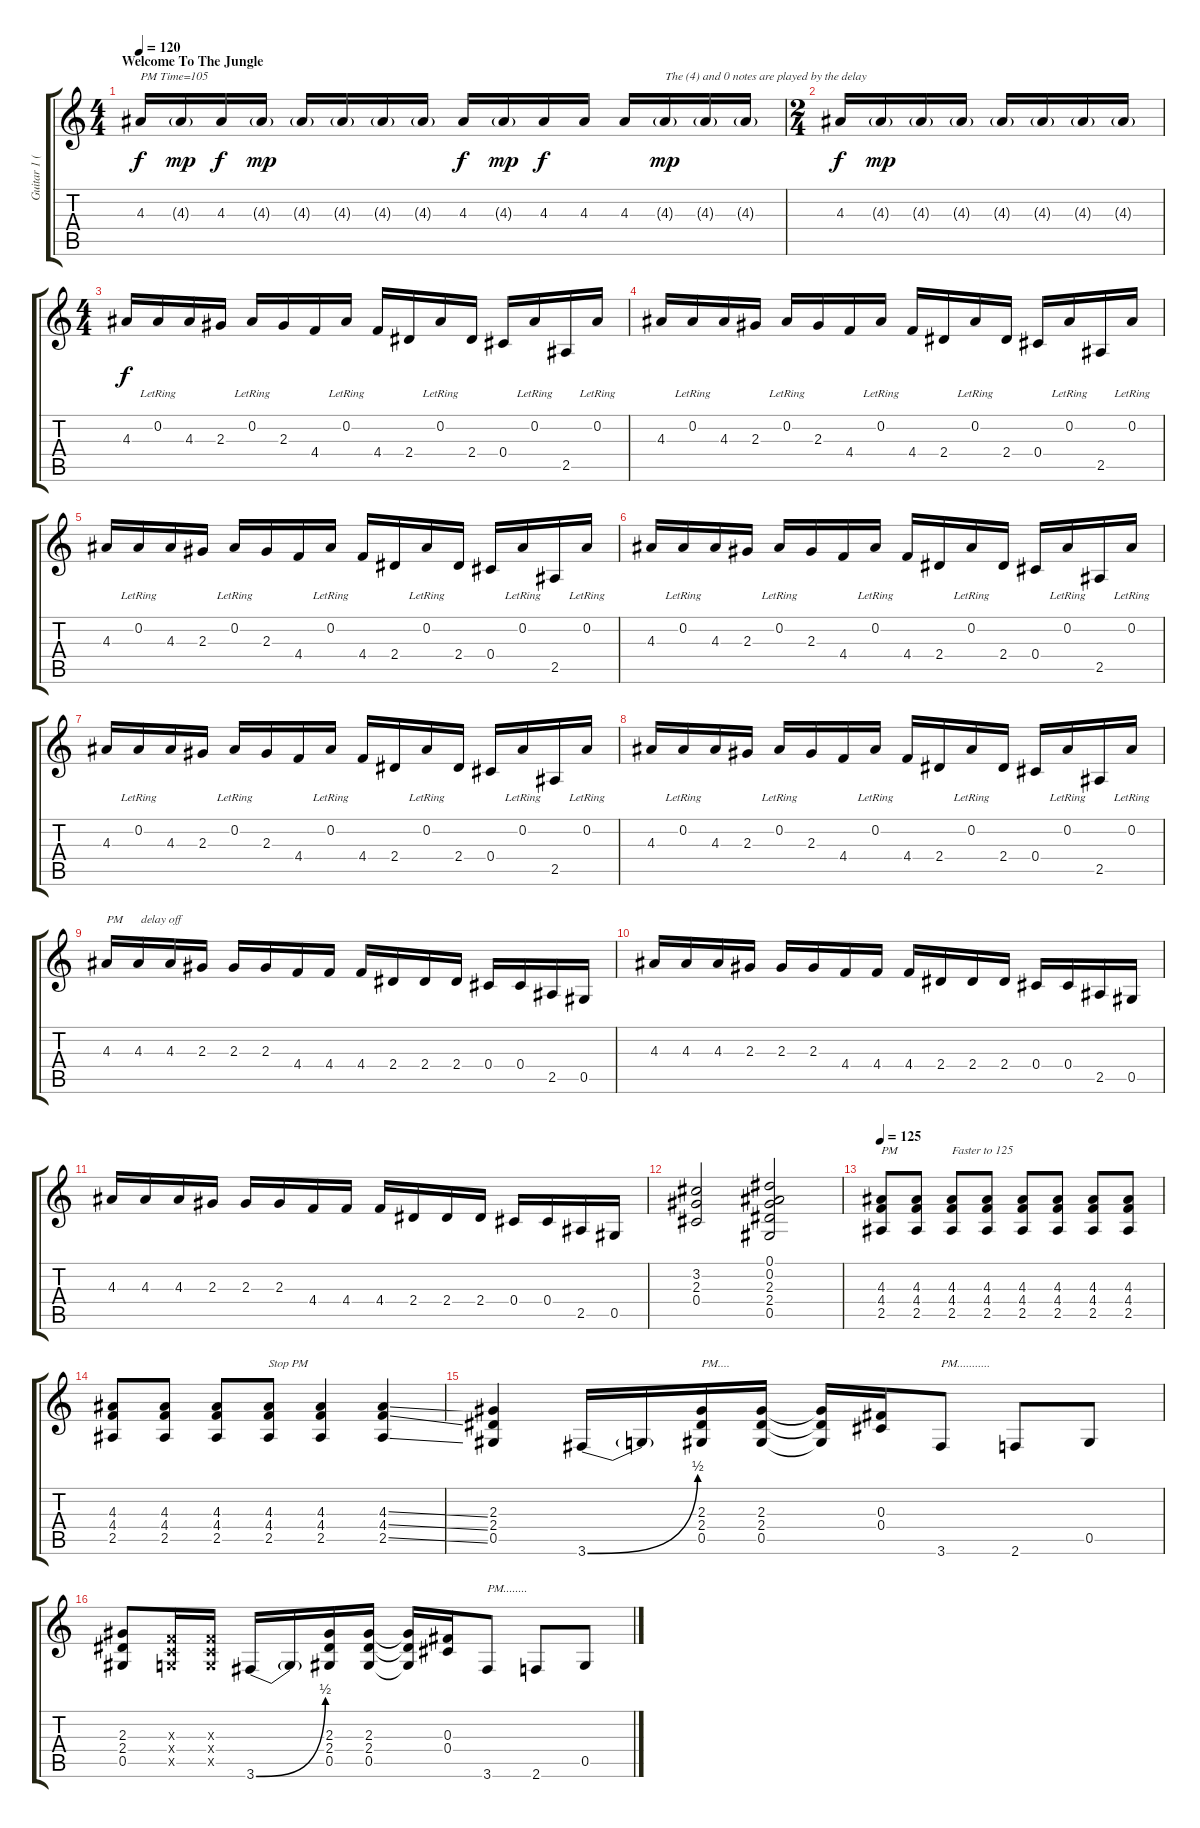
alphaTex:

\track ("Guitar 1 (Slash)" "Guitar 1 (") {instrument overdrivenguitar}
\staff {score tabs}
\tuning (Eb4 Bb3 Gb3 Db3 Ab2 Eb2) {hide}
\ts (4 4)
\section ("" "Welcome To The Jungle")
\tempo 120
\tempo 105
\tempo 120
\clef g2
\ks c
4.3.16{txt "PM Time=105" dy f instrument overdrivenguitar} 4.3{g}.16{dy mp} 4.3.16{dy f} 4.3{g}.16{dy mp} 4.3{g}.16 4.3{g}.16 4.3{g}.16 4.3{g}.16 4.3.16{dy f} 4.3{g}.16{dy mp} 4.3.16{dy f} 4.3.16 4.3.16 4.3{g}.16{txt "The (4) and 0 notes are played by the delay" dy mp} 4.3{g}.16 4.3{g}.16 |
\ts (2 4)
4.3.16{dy f} 4.3{g}.16{dy mp} 4.3{g}.16 4.3{g}.16 4.3{g}.16 4.3{g}.16 4.3{g}.16 4.3{g}.16 |
\ts (4 4)
4.3.16{dy f} 0.2{lr}.16 4.3.16 2.3.16 0.2{lr}.16 2.3.16 4.4.16 0.2{lr}.16 4.4.16 2.4.16 0.2{lr}.16 2.4.16 0.4.16 0.2{lr}.16 2.5.16 0.2{lr}.16 |
4.3.16 0.2{lr}.16 4.3.16 2.3.16 0.2{lr}.16 2.3.16 4.4.16 0.2{lr}.16 4.4.16 2.4.16 0.2{lr}.16 2.4.16 0.4.16 0.2{lr}.16 2.5.16 0.2{lr}.16 |
4.3.16 0.2{lr}.16 4.3.16 2.3.16 0.2{lr}.16 2.3.16 4.4.16 0.2{lr}.16 4.4.16 2.4.16 0.2{lr}.16 2.4.16 0.4.16 0.2{lr}.16 2.5.16 0.2{lr}.16 |
4.3.16 0.2{lr}.16 4.3.16 2.3.16 0.2{lr}.16 2.3.16 4.4.16 0.2{lr}.16 4.4.16 2.4.16 0.2{lr}.16 2.4.16 0.4.16 0.2{lr}.16 2.5.16 0.2{lr}.16 |
4.3.16 0.2{lr}.16 4.3.16 2.3.16 0.2{lr}.16 2.3.16 4.4.16 0.2{lr}.16 4.4.16 2.4.16 0.2{lr}.16 2.4.16 0.4.16 0.2{lr}.16 2.5.16 0.2{lr}.16 |
4.3.16 0.2{lr}.16 4.3.16 2.3.16 0.2{lr}.16 2.3.16 4.4.16 0.2{lr}.16 4.4.16 2.4.16 0.2{lr}.16 2.4.16 0.4.16 0.2{lr}.16 2.5.16 0.2{lr}.16 |
4.3.16{txt "PM      delay off"} 4.3.16 4.3.16 2.3.16 2.3.16 2.3.16 4.4.16 4.4.16 4.4.16 2.4.16 2.4.16 2.4.16 0.4.16 0.4.16 2.5.16 0.5.16 |
4.3.16 4.3.16 4.3.16 2.3.16 2.3.16 2.3.16 4.4.16 4.4.16 4.4.16 2.4.16 2.4.16 2.4.16 0.4.16 0.4.16 2.5.16 0.5.16 |
4.3.16 4.3.16 4.3.16 2.3.16 2.3.16 2.3.16 4.4.16 4.4.16 4.4.16 2.4.16 2.4.16 2.4.16 0.4.16 0.4.16 2.5.16 0.5.16 |
(3.2 2.3 0.4).2 (0.1 0.2 2.3 2.4 0.5).2 |
\tempo 125
(4.3 4.4 2.5).8{txt "PM"} (4.3 4.4 2.5).8 (4.3 4.4 2.5).8{txt "Faster to 125"} (4.3 4.4 2.5).8 (4.3 4.4 2.5).8 (4.3 4.4 2.5).8 (4.3 4.4 2.5).8 (4.3 4.4 2.5).8 |
(4.3 4.4 2.5).8 (4.3 4.4 2.5).8 (4.3 4.4 2.5).8 (4.3 4.4 2.5).8{txt "Stop PM"} (4.3 4.4 2.5).4 (4.3{ss} 4.4{ss} 2.5{ss}).4 |
(2.3 2.4 0.5).4 3.6{be (bend 0 0 60 2)}.16 3.6{t}.16 (2.3 2.4 0.5).16{txt "PM...."} (2.3 2.4 0.5).16 (2.3{t} 2.4{t} 0.5{t}).16 (0.3 0.4).16 3.6.8{txt "PM..........."} 2.6.8 0.5.8 |
(2.3 2.4 0.5).8 (-1.3{x} -1.4{x} -1.5{x}).16 (-1.3{x} -1.4{x} -1.5{x}).16 3.6{be (bend 0 0 60 2)}.16 3.6{t}.16 (2.3 2.4 0.5).16 (2.3 2.4 0.5).16 (2.3{t} 2.4{t} 0.5{t}).16 (0.3 0.4).16 3.6.8{txt "PM........"} 2.6.8 0.5.8
